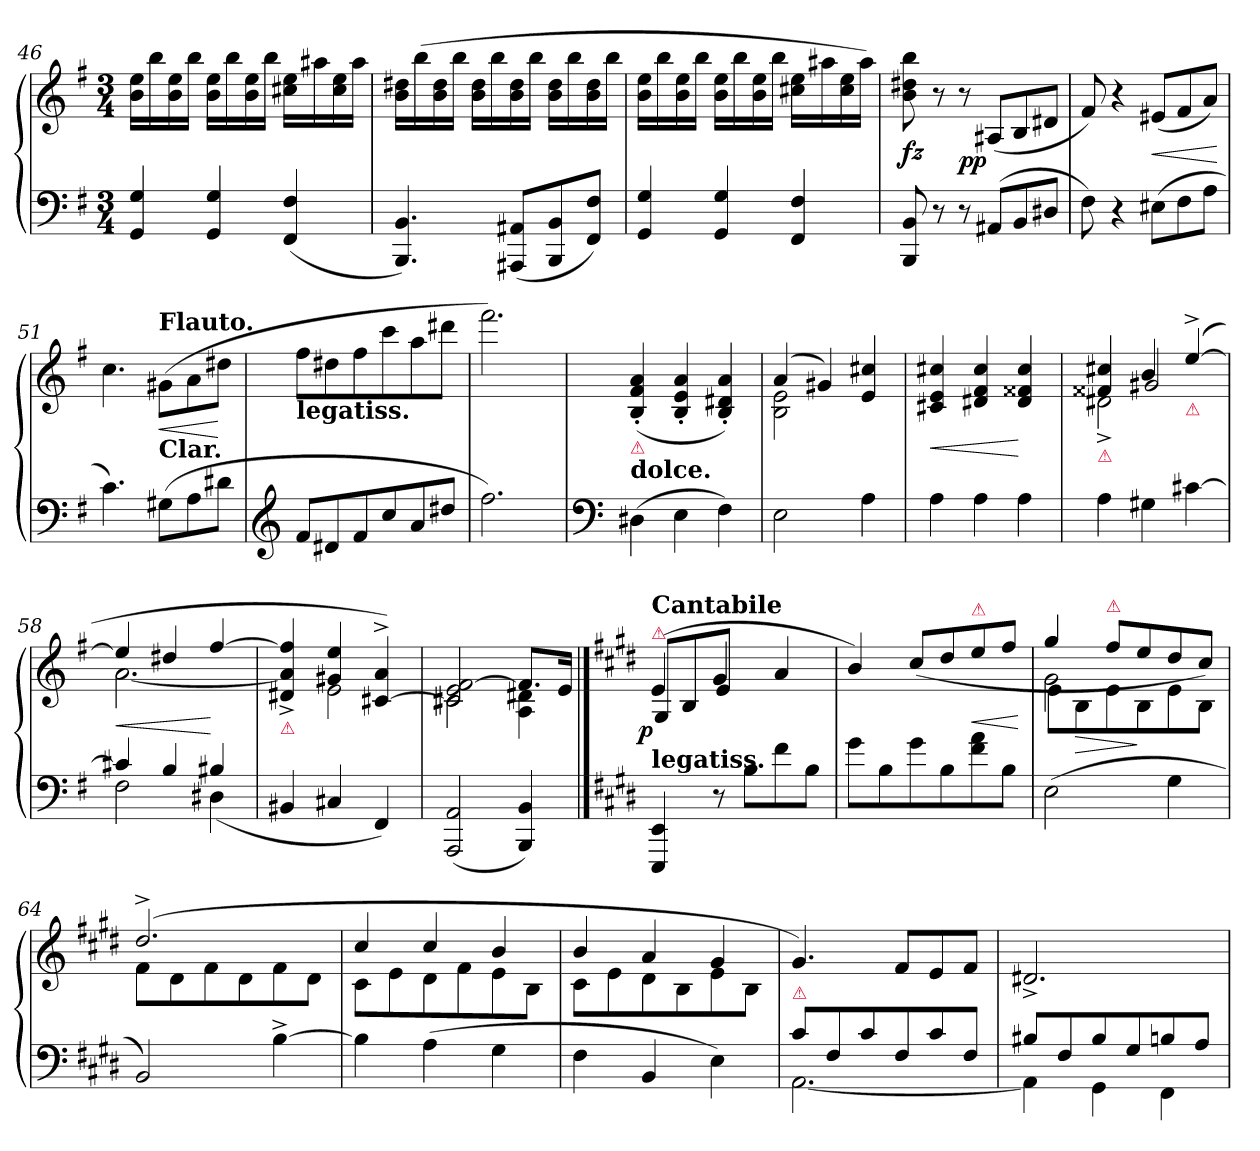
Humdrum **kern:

**kern	**kern	**dynam
*part1	*part1	*part1
*staff2	*staff1	*staff1/2
*clefF4	*clefG2	*
*k[f#]	*k[f#]	*
*e:	*e:	*
*M3/4	*M3/4	*
=46	=46	=46
4GG! 4G!	16b!\ 16ee!\LL	.
.	16bb!\	.
.	16b!\ 16ee!\	.
.	16bb!\JJ	.
4GG! 4G!	16b!\ 16ee!\LL	.
.	16bb!\	.
.	16b!\ 16ee!\	.
.	16bb!\JJ	.
(<4FF#! 4F#!	16cc#X!\ 16ee!\LL	.
.	16aa#X!\	.
.	16cc#!\ 16ee!\	.
.	16aa#!\JJ	.
=47	=47	=47
4.BBB! 4.BB!)	16b!\ 16dd#X!\LL	.
.	(>16bb!\	.
.	16b!\ 16dd#!\	.
.	16bb!\JJ	.
.	16b!\ 16dd#!\LL	.
.	16bb!\	.
(<8AAA#X! 8AA#X!L	16b!\ 16dd#!\	.
.	16bb!\JJ	.
8BBB! 8BB!	16b!\ 16dd#!\LL	.
.	16bb!\	.
8FF#! 8F#!J)	16b!\ 16dd#!\	.
.	16bb!\JJ	.
=48	=48	=48
4GG! 4G!	16b!\ 16ee!\LL	.
.	16bb!\	.
.	16b!\ 16ee!\	.
.	16bb!\JJ	.
4GG! 4G!	16b!\ 16ee!\LL	.
.	16bb!\	.
.	16b!\ 16ee!\	.
.	16bb!\JJ	.
4FF#! 4F#!	16cc#X!\ 16ee!\LL	.
.	16aa#X!\	.
.	16cc#!\ 16ee!\	.
.	16aa#!\JJ)	.
=49	=49	=49
8BBB! 8BB!	8b! 8dd#X! 8bb!	fz
8r	8r	.
8r	8r	pp
(>8AA#X!/L	(<8A#X!L	.
8BB!	8B!	.
8D#X!J	8d#X!J	.
=50	=50	=50
8F#!\)	8f#!)	.
4r	4r	.
(>8E#X!L	(<8e#X!L	<
8F#!	8f#!	.
8A!J	8a!J)	.
.	.	[
=51	=51	=51
4.c!)	4.cc!	.
!	!LO:TX:a:B:t=Flauto.	!
!LO:TX:a:B:t=Clar.	!	!
(>8G#X!\L	(>8g#X!\L	<
8A!\	8a!	.
8d#X!\J	8dd#X!J	[
=52	=52	=52
*clefG2	*	*
!	!LO:TX:b:B:t=legatiss.	!
8f#!/L	8ff#!\L	.
8d#X!	8dd#X!\	.
8f#!	8ff#!\	.
8cc!	8ccc!\	.
8a!	8aa!\	.
8dd#X!J	8ddd#X!\J	.
=53	=53	=53
2.ff#!)	2.fff#!)	.
=54	=54	=54
*clefF4	*	*
!	!LO:TX:b:color=crimson:t=⚠	!
!	!LO:TX:b:B:t=dolce.	!
(>4D#X!	(<4B!' 4f#!' 4a!'	.
4E!	4B!' 4e!' 4a!'	.
4F#!)	4B!' 4d#X!' 4a!')	.
=55	=55	=55
*	*^	*
2E!	(>4a!	2B! 2e!	.
.	4g#X!)	.	.
4A!	4e! 4cc#X!	4ryy	.
*	*v	*v	*
=56	=56	=56
4A!	4c#X! 4e! 4cc#X!	<
4A!	4d#X! 4f#! 4cc#!	.
4A!	4d#! 4f##X! 4cc#!	[
=57	=57	=57
*	*^	*
*	*	*^	*
!	!LO:TX:b:color=crimson:t=⚠	!	!	!
4A!	4f##X! 4cc#X!	2d#X^<!	4ryy	.
4G#X!	4b!	.	2g#X!	.
!	!LO:TX:b:color=crimson:t=⚠	!	!	!
[4c#X!	(>[4ee^<!	4ryy	.	.
*	*	*v	*v	*
=58	=58	=58	=58
*^	*	*	*
4c#X!]	2F#!	4ee!]	[2.a!	<
4B!	.	4dd#X!	.	.
4B#X!	(<4D#X!	[4ff#!	.	[
=59	=59	=59	=59	=59
!	!	!LO:TX:b:color=crimson:t=⚠	!	!
*v	*v	*	*	*
4BB#X!/	4d#X!^< 4a!]^< 4ff#!]^<	4ryy	.
4C#X!/	4g#X! 4ee!	2e!	.
4FF#!/)	[4c#X!^> 4a!^>)	.	.
=60	=60	=60	=60
(<2AAA! 2AA!	2c#X! 2e! [2f#!	2c#X!]	.
4BBB! 4BB!)	8.f#!L]	4A! 4d#X!	.
.	16e!Jk	.	.
==61	==61	==61	==61
*k[f#c#g#d#]	*k[f#c#g#d#]	*	*
!	!LO:TX:a:B:t=Cantabile	!	!
!	!LO:TX:a:color=crimson:t=⚠	!	!
!LO:TX:a:B:t=legatiss.	!	!	!
!	!	!	!LO:DY:rj
4EEE!/ 4EE!/	(>4e!	8G#!/L	p
.	.	8B!/	.
8r	4g#!	8e!\J	.
8B!L	.	8ryy	.
8f#!\	4a!	4ryy	.
8B!J	.	.	.
*	*v	*v	*
=62	=62	=62
8g#!\L	4b!/)	.
8B!\	.	.
8g#!\	(>8cc#!/L	.
8B!\	8dd#!/	.
!	!LO:TX:a:color=crimson:t=⚠	!
8f#!\ 8a!\	8ee!/	<
8B!\J	8ff#!/J	.
.	.	[
=63	=63	=63
*	*^	*
*	*	*^	*
(>2E!	4gg#!	2g#!	8e!\L	.
.	.	.	8B!\	>
!	!LO:TX:a:color=crimson:t=⚠	!	!	!
.	8ff#!L	.	8e!\	.
.	8ee!	.	8B!\	]
4G#!	8dd#!	4ryy	8e!\	.
.	8cc#!J)	.	8B!\J	.
*	*	*v	*v	*
=64	=64	=64	=64
2BB!/)	(>2.dd#^>!	8f#!\L	.
.	.	8d#!\	.
.	.	8f#!\	.
.	.	8d#!\	.
[4B^!	.	8f#!\	.
.	.	8d#!\J	.
=65	=65	=65	=65
4B!]	4cc#!	8c#!\L	.
.	.	8e!\	.
(>4A!	4cc#!	8d#!\	.
.	.	8f#!\	.
4G#!	4b!	8e!\	.
.	.	8B!\J	.
=66	=66	=66	=66
4F#!	4b!	8c#!\L	.
.	.	8e!\	.
4BB!/	4a!	8d#!\	.
.	.	8B!\	.
4E!)	4g#!	8e!\	.
.	.	8B!\J	.
=67	=67	=67	=67
*^	*	*	*
!LO:TX:a:color=crimson:t=⚠	!	!	!	!
*	*	*v	*v	*
8c#!\L	[2.AA!	4.g#!)	.
8F#!/	.	.	.
8c#!\	.	.	.
8F#!/	.	8f#!L	.
8c#!\	.	8e!	.
8F#!/J	.	8f#!J	.
=68	=68	=68	=68
8B#X!L	4AA!]	2.d#X^>!	.
8F#!	.	.	.
8B#!	4GG#!	.	.
8G#!	.	.	.
8Bn!	4FF#!	.	.
8A!J	.	.	.
*v	*v	*	*
=	=	=
*-	*-	*-
